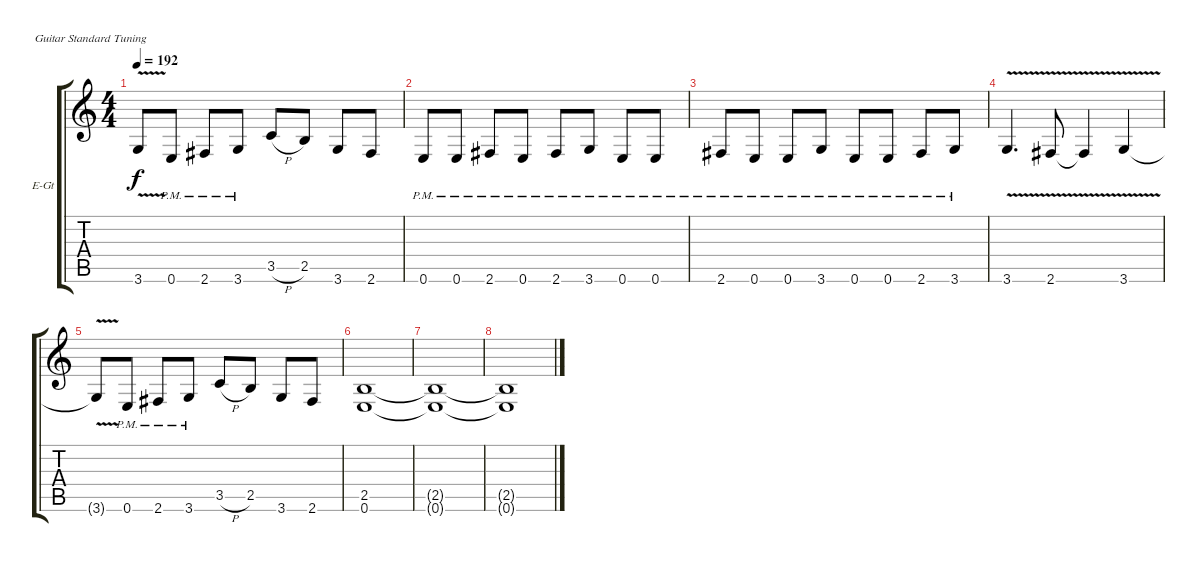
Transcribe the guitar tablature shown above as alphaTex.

\bracketExtendMode groupsimilarinstruments
\firstSystemTrackNameOrientation horizontal
\otherSystemsTrackNameOrientation horizontal
\track ("Kirk Hammet" "E-Gt") {instrument distortionguitar}
\staff {score tabs}
\tuning (E4 B3 G3 D3 A2 E2)
\ts (4 4)
\tempo 192
\clef g2
\ks c
3.6{v t}.8{dy f} 0.6{pm}.8 2.6{pm}.8 3.6{pm}.8 3.5{h}.8 2.5.8 3.6.8 2.6.8 |
0.6{pm}.8 0.6{pm}.8 2.6{pm}.8 0.6{pm}.8 2.6{pm}.8 3.6{pm}.8 0.6{pm}.8 0.6{pm}.8 |
2.6{pm}.8 0.6{pm}.8 0.6{pm}.8 3.6{pm}.8 0.6{pm}.8 0.6{pm}.8 2.6{pm}.8 3.6{pm}.8 |
3.6{v}.4{d} 2.6{v}.8 2.6{v t}.4 3.6{v}.4 |
3.6{v t}.8 0.6{pm}.8 2.6{pm}.8 3.6{pm}.8 3.5{h}.8 2.5.8 3.6.8 2.6.8 |
(2.5 0.6).1 |
(2.5{t} 0.6{t}).1 |
(2.5{t} 0.6{t}).1
